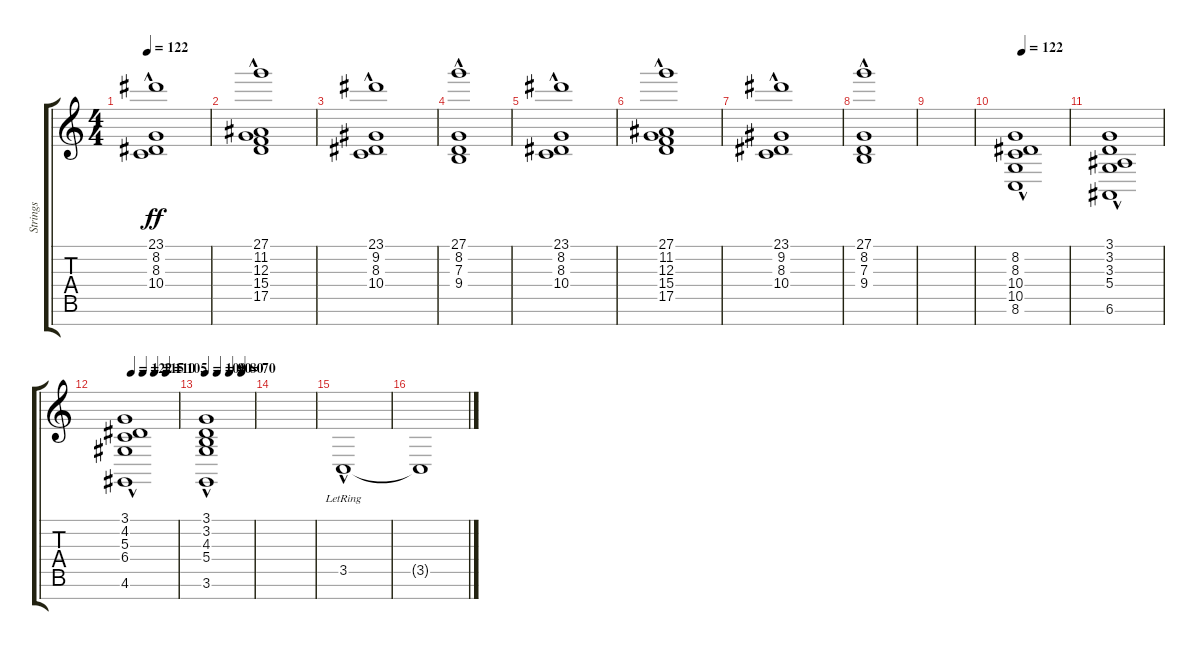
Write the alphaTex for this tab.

\track ("Strings" "Strings") {instrument stringensemble2}
\staff {score tabs}
\tuning (E4 B3 G3 D3 A2 E2 B1) {hide}
\ts (4 4)
\tempo 122
\clef g2
\ks c
(23.1 8.2{hac} 8.3{hac} 10.4{hac}).1{dy ff} |
(27.1 11.2 12.3{hac} 15.4{hac} 17.5).1 |
(23.1 9.2{hac} 8.3{hac} 10.4{hac}).1 |
(27.1 8.2{hac} 7.3{hac} 9.4{hac}).1 |
(23.1 8.2{hac} 8.3{hac} 10.4{hac}).1 |
(27.1 11.2{hac} 12.3{hac} 15.4{hac} 17.5).1 |
(23.1 9.2{hac} 8.3{hac} 10.4{hac}).1 |
(27.1 8.2{hac} 7.3{hac} 9.4{hac}).1 |
|
\tempo 122
(8.2{hac} 8.3{hac} 10.4{hac} 10.5{hac} 8.6{hac}).1 |
(3.1{hac} 3.2{hac} 3.3{hac} 5.4{hac} 6.6{hac}).1 |
\tempo 122
\tempo (115 0.25)
\tempo (110 0.5)
\tempo (105 0.75)
(3.1{hac} 4.2{hac} 5.3{hac} 6.4{hac} 4.6{hac}).1 |
\tempo 100
\tempo (90 0.25)
\tempo (80 0.5)
\tempo (70 0.75)
(3.1{hac} 3.2{hac} 4.3{hac} 5.4{hac} 3.6{hac}).1 |
|
3.5{hac lr}.1 |
3.5{t}.1
